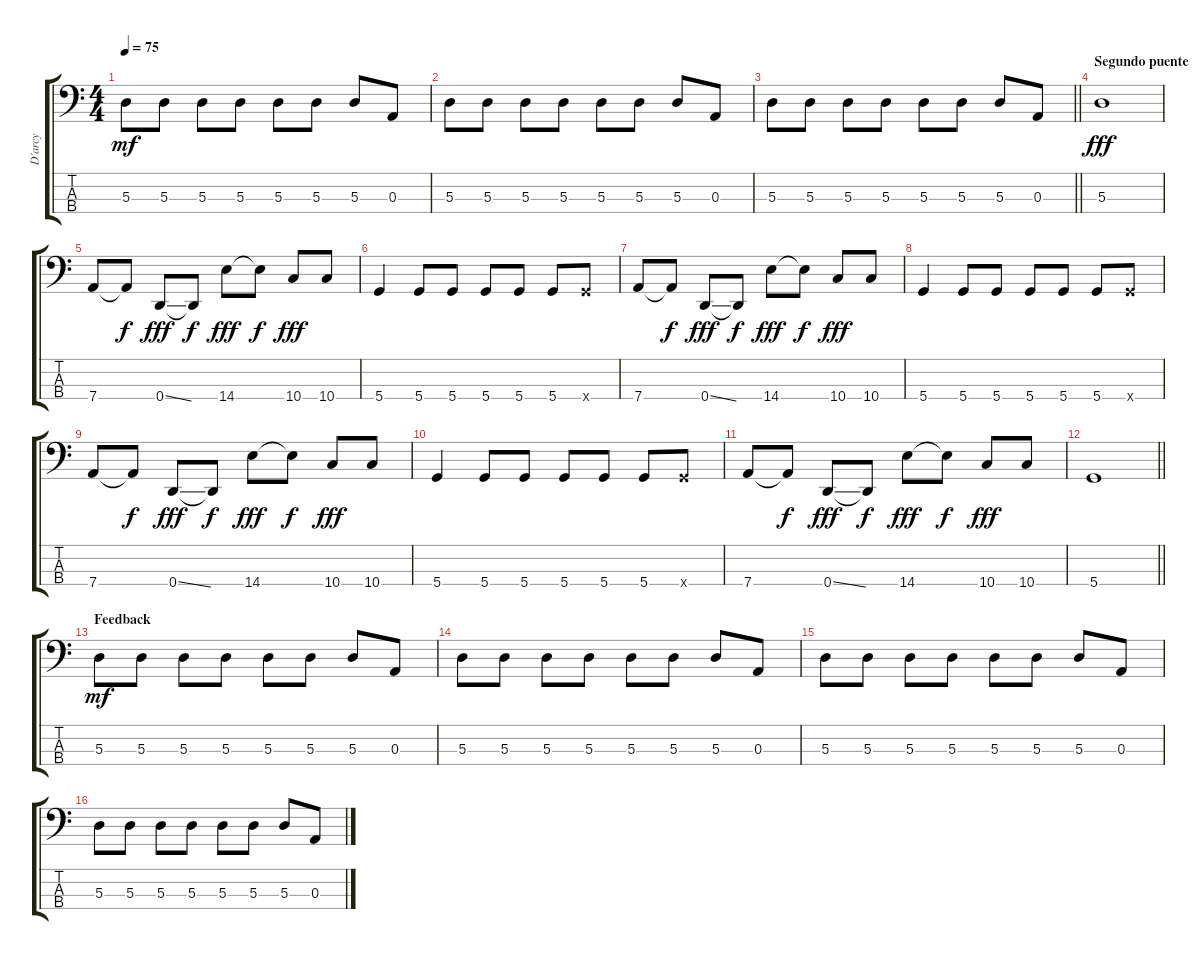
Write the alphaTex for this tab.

\track ("D´arcy" "D´arcy") {instrument electricbassfinger}
\staff {score tabs}
\tuning (G2 D2 A1 D1) {hide}
\ts (4 4)
\tempo 75
\clef f4
\ks c
5.3.8{dy mf} 5.3.8 5.3.8 5.3.8 5.3.8 5.3.8 5.3.8 0.3.8 |
5.3.8 5.3.8 5.3.8 5.3.8 5.3.8 5.3.8 5.3.8 0.3.8 |
\barLineRight lightlight
5.3.8 5.3.8 5.3.8 5.3.8 5.3.8 5.3.8 5.3.8 0.3.8 |
\section ("" "Segundo puente")
5.3.1{dy fff} |
7.4.8 7.4{t}.8{dy f} 0.4{ss}.8{dy fff} 0.4{t}.8{dy f} 14.4.8{dy fff} 14.4{t}.8{dy f} 10.4.8{dy fff} 10.4.8 |
5.4.4 5.4.8 5.4.8 5.4.8 5.4.8 5.4.8 5.4{x}.8 |
7.4.8 7.4{t}.8{dy f} 0.4{ss}.8{dy fff} 0.4{t}.8{dy f} 14.4.8{dy fff} 14.4{t}.8{dy f} 10.4.8{dy fff} 10.4.8 |
5.4.4 5.4.8 5.4.8 5.4.8 5.4.8 5.4.8 5.4{x}.8 |
7.4.8 7.4{t}.8{dy f} 0.4{ss}.8{dy fff} 0.4{t}.8{dy f} 14.4.8{dy fff} 14.4{t}.8{dy f} 10.4.8{dy fff} 10.4.8 |
5.4.4 5.4.8 5.4.8 5.4.8 5.4.8 5.4.8 5.4{x}.8 |
7.4.8 7.4{t}.8{dy f} 0.4{ss}.8{dy fff} 0.4{t}.8{dy f} 14.4.8{dy fff} 14.4{t}.8{dy f} 10.4.8{dy fff} 10.4.8 |
\barLineRight lightlight
5.4.1 |
\section ("" "Feedback")
5.3.8{dy mf} 5.3.8 5.3.8 5.3.8 5.3.8 5.3.8 5.3.8 0.3.8 |
5.3.8 5.3.8 5.3.8 5.3.8 5.3.8 5.3.8 5.3.8 0.3.8 |
5.3.8 5.3.8 5.3.8 5.3.8 5.3.8 5.3.8 5.3.8 0.3.8 |
5.3.8 5.3.8 5.3.8 5.3.8 5.3.8 5.3.8 5.3.8 0.3.8
